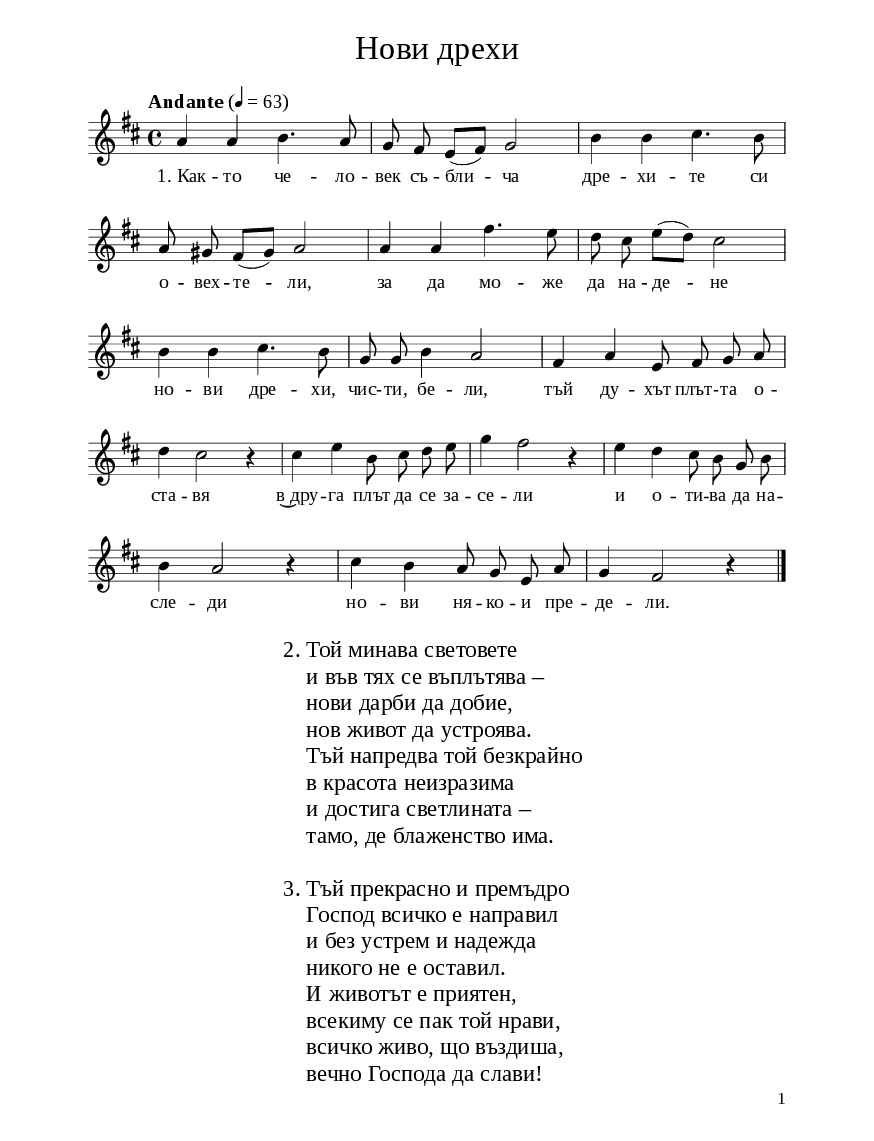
\version "2.24.4"

% include paper part and global functions
\include "include/globals.ily"

\bookpart {
  \label #'ref062
  \tocItem \markup "Нови дрехи"
  \include "include/bookpart-paper.ily"
  \score {
    \include "include/score-layout.ily"

    \new Voice \absolute  {
      \clef treble
      \key d \major
      \time 4/4
      \tempoFunc "Andante" 4 "63"
      \autoBeamOff
      a'4 a' b'4. a'8 | g'8 fis' e' ( [ fis' ] ) g'2 | b'4 b' cis''4. b'8 | \break
      a'8 gis'  fis' ([ gis'] )  a'2 | a'4 a' fis''4. e''8 | d''8 cis''  e'' ( [ d''] ) cis''2 \break |
      b'4 b' cis''4. b'8 | g'8 g'  b'4  a'2 | fis'4 a' e'8 fis' g' a' \break |
      d''4 cis''2 r4 | cis''4 e'' b'8 cis'' d'' e'' | g''4 fis''2 r4 | e''4 d'' cis''8 b' g' b' | \break  b'4 a'2 r4 | cis''4 b'  a'8 g' e' a' | g'4 fis'2 r4 \break | \bar "|."
    }

    \addlyrics {
      "1. Как" -- то че -- ло -- век съ -- бли -- ча дре -- хи -- те си
      о -- вех -- те -- ли, за да мо -- же да на  -- де -- не
      но -- ви дре -- хи, "чис-" -- ти, бе -- ли, тъй ду -- хът "плът-" -- та о --
      ста -- вя в~дру -- га плът да се за -- се -- ли и о --
      ти -- ва да на -- сле -- ди но -- ви ня -- ко -- и пре -- де -- ли.
    }

    \header {
      title = \titleFunc #'ref_desc_2 "Нови дрехи" "Novi drehi"
    }

    \midi{}

  } % score

  \markup \empty-one

  \markup \abs-fontsize #11 {
    \hspace #25
    \override #`(baseline-skip . ,bgCoupletBaselineSkip)
    \column {

      \line {   2. Той минава световете}

      \line {   "   "и във тях се въплътява –}

      \line {   "   "нови дарби да добие,}

      \line {   "   "нов живот да устроява.}

      \line {   "   "Тъй напредва той безкрайно}

      \line {   "   "в красота неизразима}

      \line {   "   "и достига светлината – }

      \line {   "   "тамо, де блаженство има.}

      \line {   "   "}

      \line {   3. Тъй прекрасно и премъдро}

      \line {   "   "Господ всичко е направил}

      \line {   "   "и без устрем и надежда}

      \line {   "   "никого не е оставил.}

      \line {   "   "И животът е приятен,}

      \line {   "   "всекиму се пак той нрави,}

      \line {   "   "всичко живо, що въздиша, }

      \line {   "   "вечно Господа да слави! }
    }

  } % markup



  % include foreign translation(s) of the song


} % bookpart
